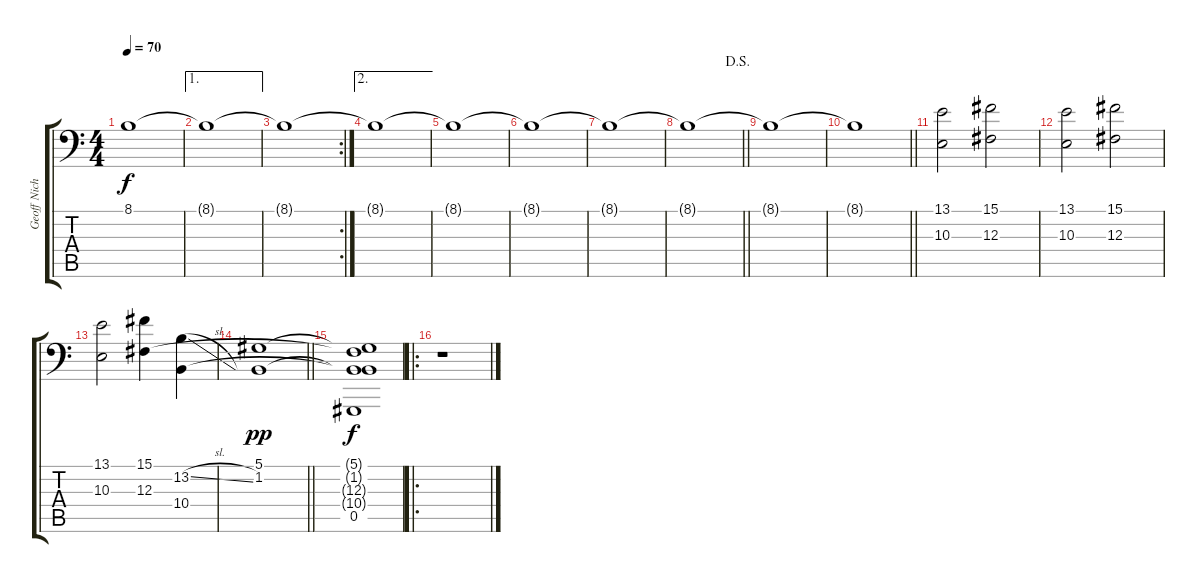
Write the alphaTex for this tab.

\track ("Geoff Nicholls (2)" "Geoff Nich") {instrument stringensemble1}
\staff {score tabs}
\tuning (Eb3 Bb2 Gb2 Db2 Ab1 Db1) {hide}
\ts (4 4)
\tempo 70
\clef f4
\ks c
8.1{t}.1{dy f} |
\ae 1
8.1{t}.1 |
\rc 2
8.1{t}.1 |
\ae 2
8.1{t}.1 |
8.1{t}.1 |
8.1{t}.1 |
8.1{t}.1 |
\jump dalsegno
\barLineRight lightlight
8.1{t}.1 |
8.1{t}.1 |
\barLineRight lightlight
8.1{t}.1 |
(13.1 10.3).2 (15.1 12.3).2 |
(13.1 10.3).2 (15.1 12.3).2 |
(13.1 10.3).2 (15.1 12.3).4 (13.2{sl} 10.4).4 |
\barLineRight lightlight
(5.1 1.2).1{dy pp} |
(5.1{t} 1.2{t} 12.3{t} 10.4{t} 0.5).1{dy f} |
\ro
r.1
